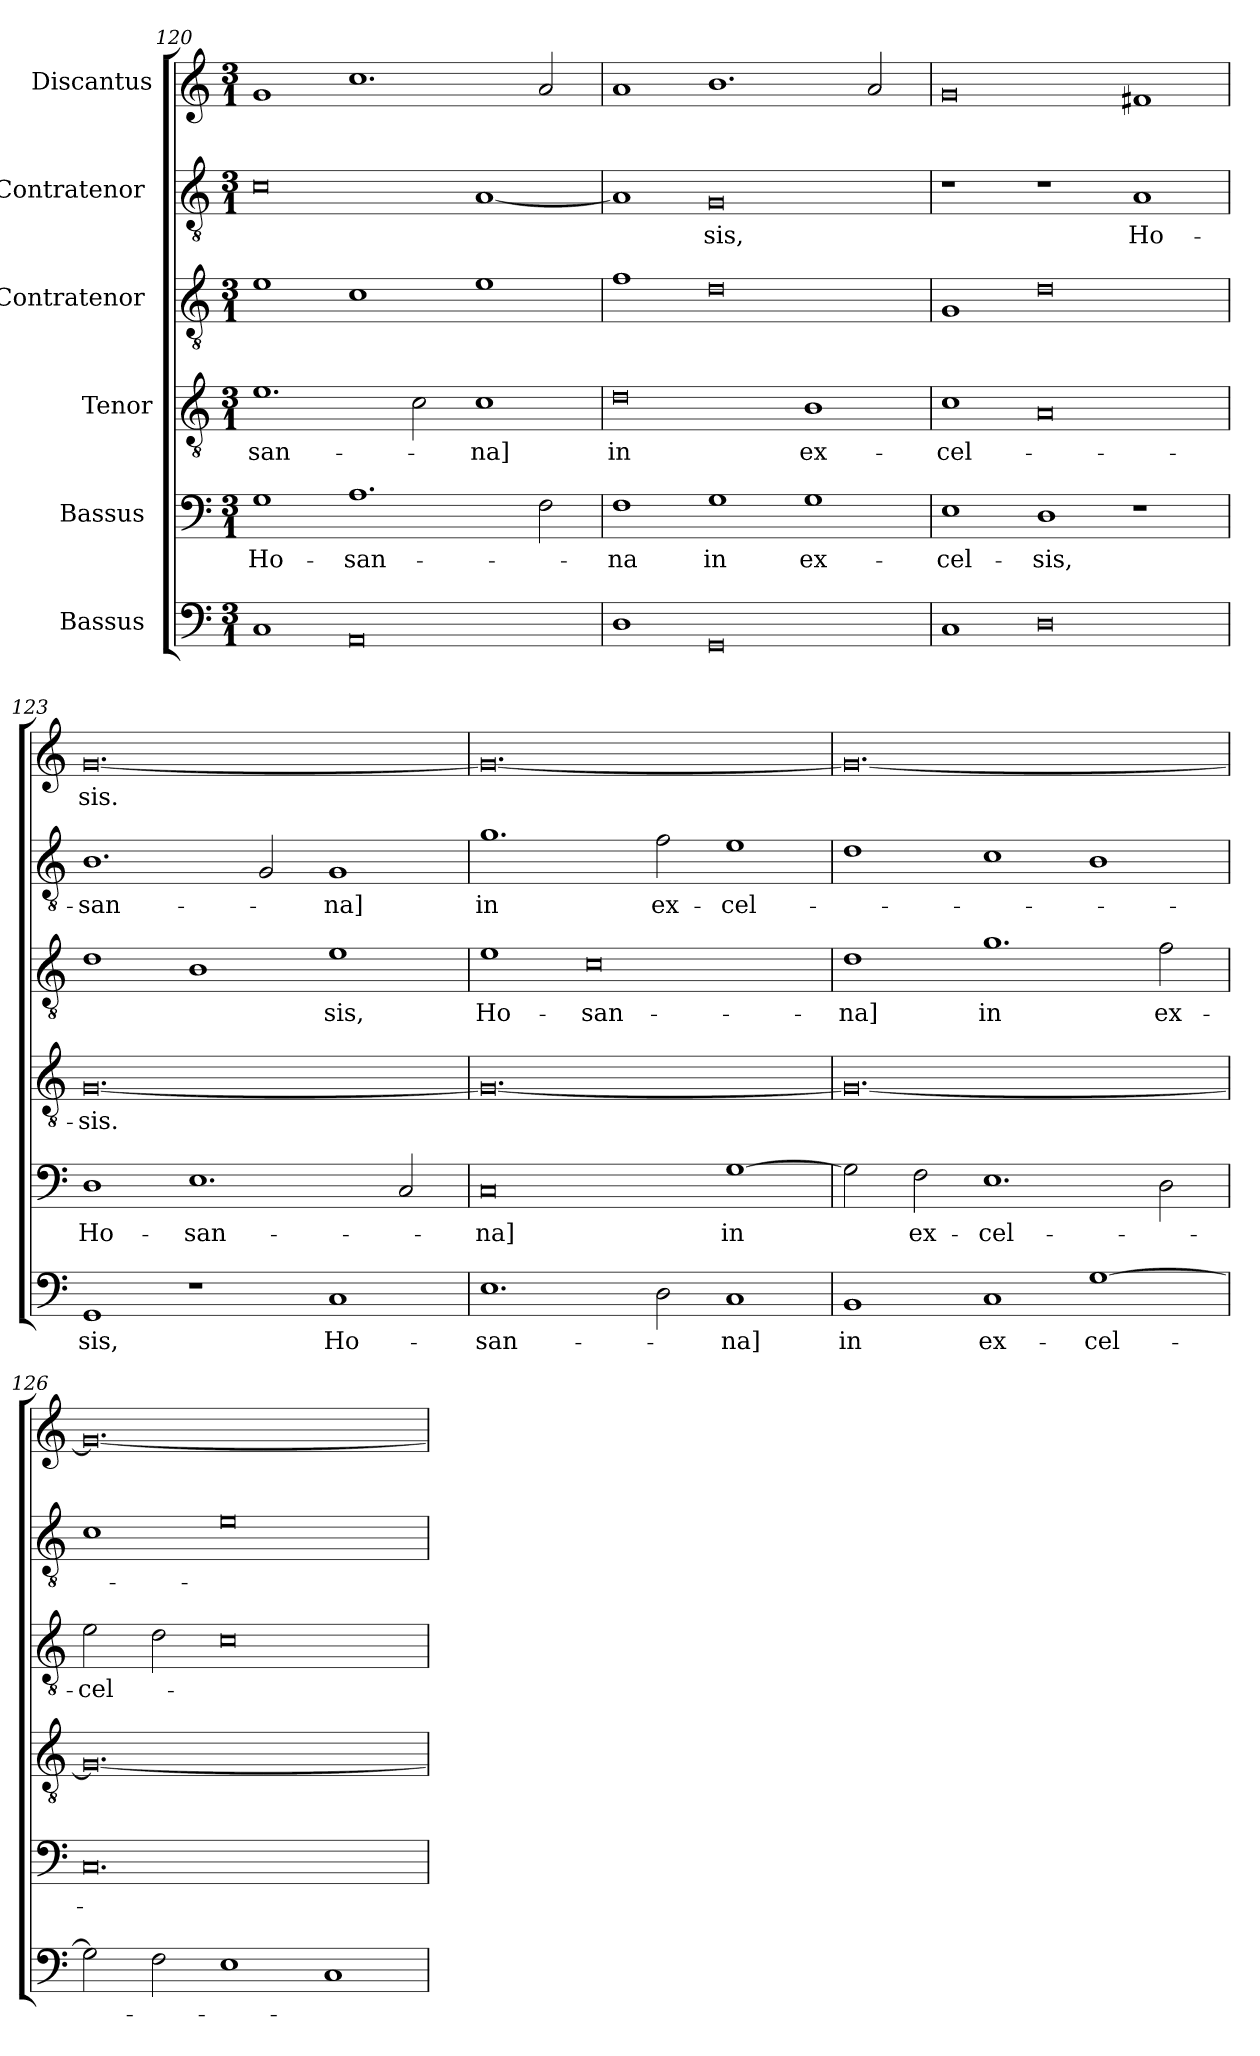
**kern	**text	**kern	**text	**kern	**text	**kern	**text	**kern	**text	**kern	**text
*part6	*part6	*part5	*part5	*part4	*part4	*part3	*part3	*part2	*part2	*part1	*part1
*staff6	*staff6	*staff5	*staff5	*staff4	*staff4	*staff3	*staff3	*staff2	*staff2	*staff1	*staff1
*I"Bassus [2]	*	*I"Bassus [1]	*	*I"Tenor	*	*I"Contratenor [2]	*	*I"Contratenor [1]	*	*I"Discantus	*
*clefF4	*	*clefF4	*	*clefGv2	*	*clefGv2	*	*clefGv2	*	*clefG2	*
*k[]	*	*k[]	*	*k[]	*	*k[]	*	*k[]	*	*k[]	*
*M3/1	*	*M3/1	*	*M3/1	*	*M3/1	*	*M3/1	*	*M3/1	*
=120	=120	=120	=120	=120	=120	=120	=120	=120	=120	=120	=120
1C/	.	1G\	Ho-	1.e\	-san-	1e\	.	0c\	.	1g/	.
0AA/	.	1.A\	-san-	.	.	1c\	.	.	.	1.cc\	.
.	.	.	.	2c\	.	.	.	.	.	.	.
.	.	.	.	1c\	-na]	1e\	.	[1A/	.	.	.
.	.	2F\	.	.	.	.	.	.	.	2a/	.
=121	=121	=121	=121	=121	=121	=121	=121	=121	=121	=121	=121
1D\	.	1F\	-na	0d\	in	1f\	.	1A/]	.	1a/	.
0GG/	.	1G\	in	.	.	0d\	.	0G/	-sis,	1.b\	.
.	.	1G\	ex-	1B\	ex-	.	.	.	.	.	.
.	.	.	.	.	.	.	.	.	.	2a/	.
=122	=122	=122	=122	=122	=122	=122	=122	=122	=122	=122	=122
1C/	.	1E\	-cel-	1c\	-cel-	1G/	.	1r	.	0g/	.
0D\	.	1D\	-sis,	0A/	.	0d\	.	1r	.	.	.
.	.	1r	.	.	.	.	.	1A/	Ho-	1f#X/	.
=123	=123	=123	=123	=123	=123	=123	=123	=123	=123	=123	=123
1GG/	-sis,	1D\	Ho-	[0.G/	-sis.	1d\	.	1.B\	-san-	[0.g/	-sis.
1r	.	1.E\	-san-	.	.	1B\	.	.	.	.	.
.	.	.	.	.	.	.	.	2G/	.	.	.
1C/	Ho-	.	.	.	.	1e\	-sis,	1G/	-na]	.	.
.	.	2C/	.	.	.	.	.	.	.	.	.
=124	=124	=124	=124	=124	=124	=124	=124	=124	=124	=124	=124
1.E\	-san-	0C/	-na]	0.G/_	.	1e\	Ho-	1.g\	in	0.g/_	.
.	.	.	.	.	.	0c\	-san-	.	.	.	.
2D\	.	.	.	.	.	.	.	2f\	ex-	.	.
1C/	-na]	[1G\	in	.	.	.	.	1e\	-cel-	.	.
=125	=125	=125	=125	=125	=125	=125	=125	=125	=125	=125	=125
1BB/	in	2G\]	.	0.G/_	.	1d\	-na]	1d\	.	0.g/_	.
.	.	2F\	ex-	.	.	.	.	.	.	.	.
1C/	ex-	1.E\	-cel-	.	.	1.g\	in	1c\	.	.	.
[1G\	-cel-	.	.	.	.	.	.	1B\	.	.	.
.	.	2D\	.	.	.	2f\	ex-	.	.	.	.
=126	=126	=126	=126	=126	=126	=126	=126	=126	=126	=126	=126
2G\]	.	0.C/	.	0.G/_	.	2e\	-cel-	1c\	.	0.g/_	.
2F\	.	.	.	.	.	2d\	.	.	.	.	.
1E\	.	.	.	.	.	0c\	.	0e\	.	.	.
1C/	.	.	.	.	.	.	.	.	.	.	.
=	=	=	=	=	=	=	=	=	=	=	=
*-	*-	*-	*-	*-	*-	*-	*-	*-	*-	*-	*-
